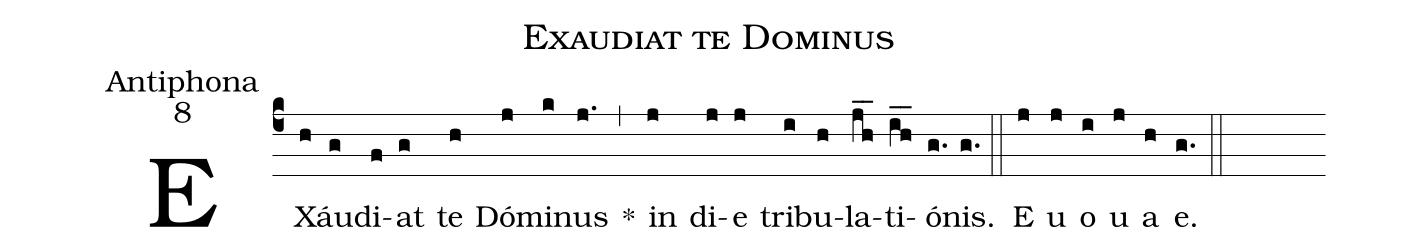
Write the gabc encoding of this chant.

name:Exaudiat te Dominus;
office-part:Antiphona;
mode:8;
%%
(c4) EX(h)áu(g)di(f)at(g) te(h) Dó(j)mi(k)nus(j.) *(,) in(j) di(j)e(j) tri(i)bu(h)la(j_h_)ti(i_h_)ó(g.)nis.(g.) (::) E(j) u(j) o(i) u(j) a(h) e.(g.) (::)
